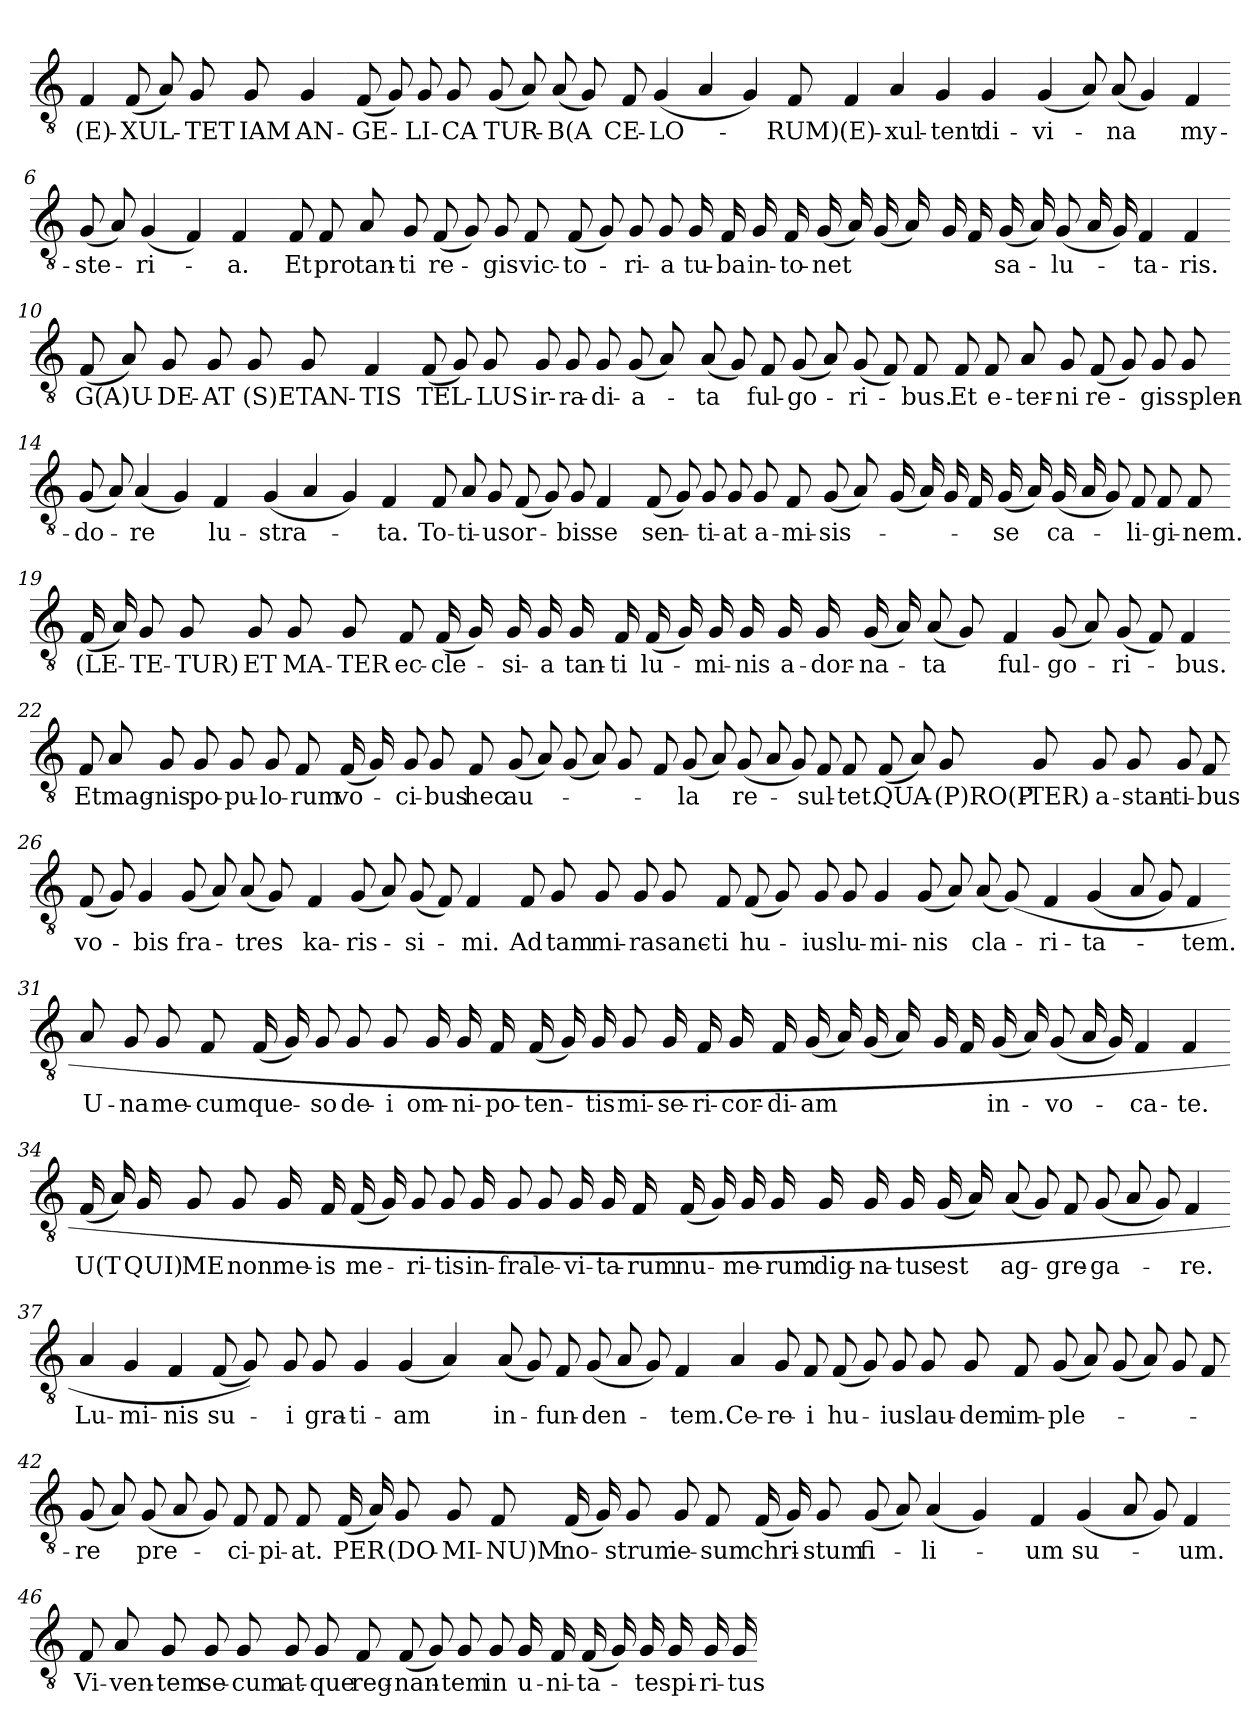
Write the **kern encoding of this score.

**kern	**text
*part1	*part1
*staff1	*staff1
*clefGv2	*
*k[]	*
=1	=1
4F	(E)-
(8F	-XUL-
8A)	.
8G	-TET
8G	IAM
4G	AN-
=2-	=2-
(8F	-GE-
8G)	.
8G	-LI-
8G	-CA
(8G	TUR-
8A)	.
(8A	-B(A
8G)	.
=3-	=3-
8F	CE-
(4G	-LO-
4A	.
4G)	.
8F	-RUM)
=4-	=4-
4F	(E)-
4A	-xul-
4G	-tent
4G	di-
=5-	=5-
(4G	-vi-
8A)	.
(8A	-na
4G)	.
4F	my-
=6-	=6-
(8G	-ste-
8A)	.
(4G	-ri-
4F)	.
4F	-a.
=7-	=7-
8F	Et
8F	pro
8A	tan-
8G	-ti
(8F	re-
8G)	.
8G	-gis
8F	vic-
=8-	=8-
(8F	-to-
8G)	.
8G	-ri-
8G	-a
16G	tu-
16F	-ba
16G	in-
16F	-to-
(16G	-net
16A)	.
(16G	.
16A)	.
=9-	=9-
16G	.
16F	.
(16G	sa-
16A)	.
(8G	-lu-
16A	.
16G)	.
4F	-ta-
4F	-ris.
=10-	=10-
(8F	G(A)U-
8A)	.
8G	-DE-
8G	-AT
8G	(S)E
8G	TAN-
4F	-TIS
=11-	=11-
(8F	TEL-
8G)	.
8G	-LUS
8G	ir-
8G	-ra-
8G	-di-
(8G	-a-
8A)	.
=12-	=12-
(8A	-ta
8G)	.
8F	ful-
(8G	-go-
8A)	.
(8G	-ri-
8F)	.
8F	-bus.
=13-	=13-
8F	Et
8F	e-
8A	-ter-
8G	-ni
(8F	re-
8G)	.
8G	-gis
8G	splen-
=14-	=14-
(8G	-do-
8A)	.
(4A	-re
4G)	.
4F	lu-
=15-	=15-
(4G	-stra-
4A	.
4G)	.
4F	-ta.
=16-	=16-
8F	To-
8A	-ti-
8G	-us
(8F	or-
8G)	.
8G	-bis
4F	se
=17-	=17-
(8F	sen-
8G)	.
8G	-ti-
8G	-at
8G	a-
8F	-mi-
(8G	-sis-
8A)	.
=18-	=18-
(16G	.
16A)	.
16G	.
16F	.
(16G	-se
16A)	.
(16G	ca-
16A	.
8G)	.
8F	-li-
8F	-gi-
8F	-nem.
=19-	=19-
(16F	(LE-
16A)	.
8G	-TE-
8G	-TUR)
8G	ET
8G	MA-
8G	-TER
8F	ec-
(16F	-cle-
16G)	.
=20-	=20-
16G	-si-
16G	-a
16G	tan-
16F	-ti
(16F	lu-
16G)	.
16G	-mi-
16G	-nis
16G	a-
16G	-dor-
(16G	-na-
16A)	.
(8A	-ta
8G)	.
=21-	=21-
4F	ful-
(8G	-go-
8A)	.
(8G	-ri-
8F)	.
4F	-bus.
=22-	=22-
8F	Et
8A	mag-
8G	-nis
8G	po-
8G	-pu-
8G	-lo-
8F	-rum
(16F	vo-
16G)	.
=23-	=23-
8G	-ci-
8G	-bus
8F	hec
(8G	au-
8A)	.
(8G	.
8A)	.
8G	.
=24-	=24-
8F	.
(8G	-la
8A)	.
(8G	re-
8A	.
8G)	.
8F	-sul-
8F	-tet.
=25-	=25-
(8F	QUA-
8A)	.
8G	-(P)RO(P-
8G	-TER)
8G	a-
8G	-stan-
8G	-ti-
8F	-bus
=26-	=26-
(8F	vo-
8G)	.
4G	-bis
(8G	fra-
8A)	.
(8A	-tres
8G)	.
=27-	=27-
4F	ka-
(8G	-ris-
8A)	.
(8G	-si-
8F)	.
4F	-mi.
=28-	=28-
8F	Ad
8G	tam
8G	mi-
8G	-ra
8G	sanc-
8F	-ti
(8F	hu-
8G)	.
=29-	=29-
8G	-ius
8G	lu-
4G	-mi-
(8G	-nis
8A)	.
(8A	cla-
(8G)	.
=30-	=30-
4F	-ri-
(4G	-ta-
8A	.
8G)	.
4F	-tem.
=31-	=31-
8A	U-
8G	-na
8G	me-
8F	-cum
(16F	que-
16G)	.
8G	-so
8G	de-
8G	-i
=32-	=32-
16G	om-
16G	-ni-
16F	-po-
(16F	-ten-
16G)	.
16G	-tis
8G	mi-
16G	-se-
16F	-ri-
16G	-cor-
16F	-di-
(16G	-am
16A)	.
(16G	.
16A)	.
=33-	=33-
16G	.
16F	.
(16G	in-
16A)	.
(8G	-vo-
16A	.
16G)	.
4F	-ca-
4F	-te.
=34-	=34-
(16F	U(T
16A)	.
16G	QUI)
8G	ME
8G	non
16G	me-
16F	-is
(16F	me-
16G)	.
8G	-ri-
8G	-tis
16G	in-
=35-	=35-
8G	-fra
8G	le-
16G	-vi-
16G	-ta-
16F	-rum
(16F	nu-
16G)	.
16G	-me-
16G	-rum
16G	dig-
16G	-na-
16G	-tus
(16G	est
16A)	.
=36-	=36-
(8A	ag-
8G)	.
8F	-gre-
(8G	-ga-
8A	.
8G)	.
4F	-re.
=37-	=37-
4A	Lu-
4G	-mi-
4F	-nis
(8F	su-
8G))	.
=38-	=38-
8G	-i
8G	gra-
4G	-ti-
(4G	-am
4A)	.
=39-	=39-
(8A	in-
8G)	.
8F	-fun-
(8G	-den-
8A	.
8G)	.
4F	-tem.
=40-	=40-
4A	Ce-
8G	-re-
8F	-i
(8F	hu-
8G)	.
8G	-ius
8G	lau-
=41-	=41-
8G	-dem
8F	im-
(8G	-ple-
8A)	.
(8G	.
8A)	.
8G	.
8F	.
=42-	=42-
(8G	-re
8A)	.
(8G	pre-
8A	.
8G)	.
8F	-ci-
8F	-pi-
8F	-at.
=43-	=43-
(16F	PER
16A)	.
8G	(DO-
8G	-MI-
8F	-NU)M
(16F	no-
16G)	.
8G	-strum
8G	ie-
8F	-sum
=44-	=44-
(16F	chri-
16G)	.
8G	-stum
(8G	fi-
8A)	.
(4A	-li-
4G)	.
=45-	=45-
4F	-um
(4G	su-
8A	.
8G)	.
4F	-um.
=46-	=46-
8F	Vi-
8A	-ven-
8G	-tem
8G	se-
8G	-cum
8G	at-
8G	-que
8F	reg-
=47-	=47-
(8F	-nan-
8G)	.
8G	-tem
8G	in
16G	u-
16F	-ni-
(16F	-ta-
16G)	.
16G	-te
16G	spi-
16G	-ri-
16G	-tus
=-	=-
*-	*-
